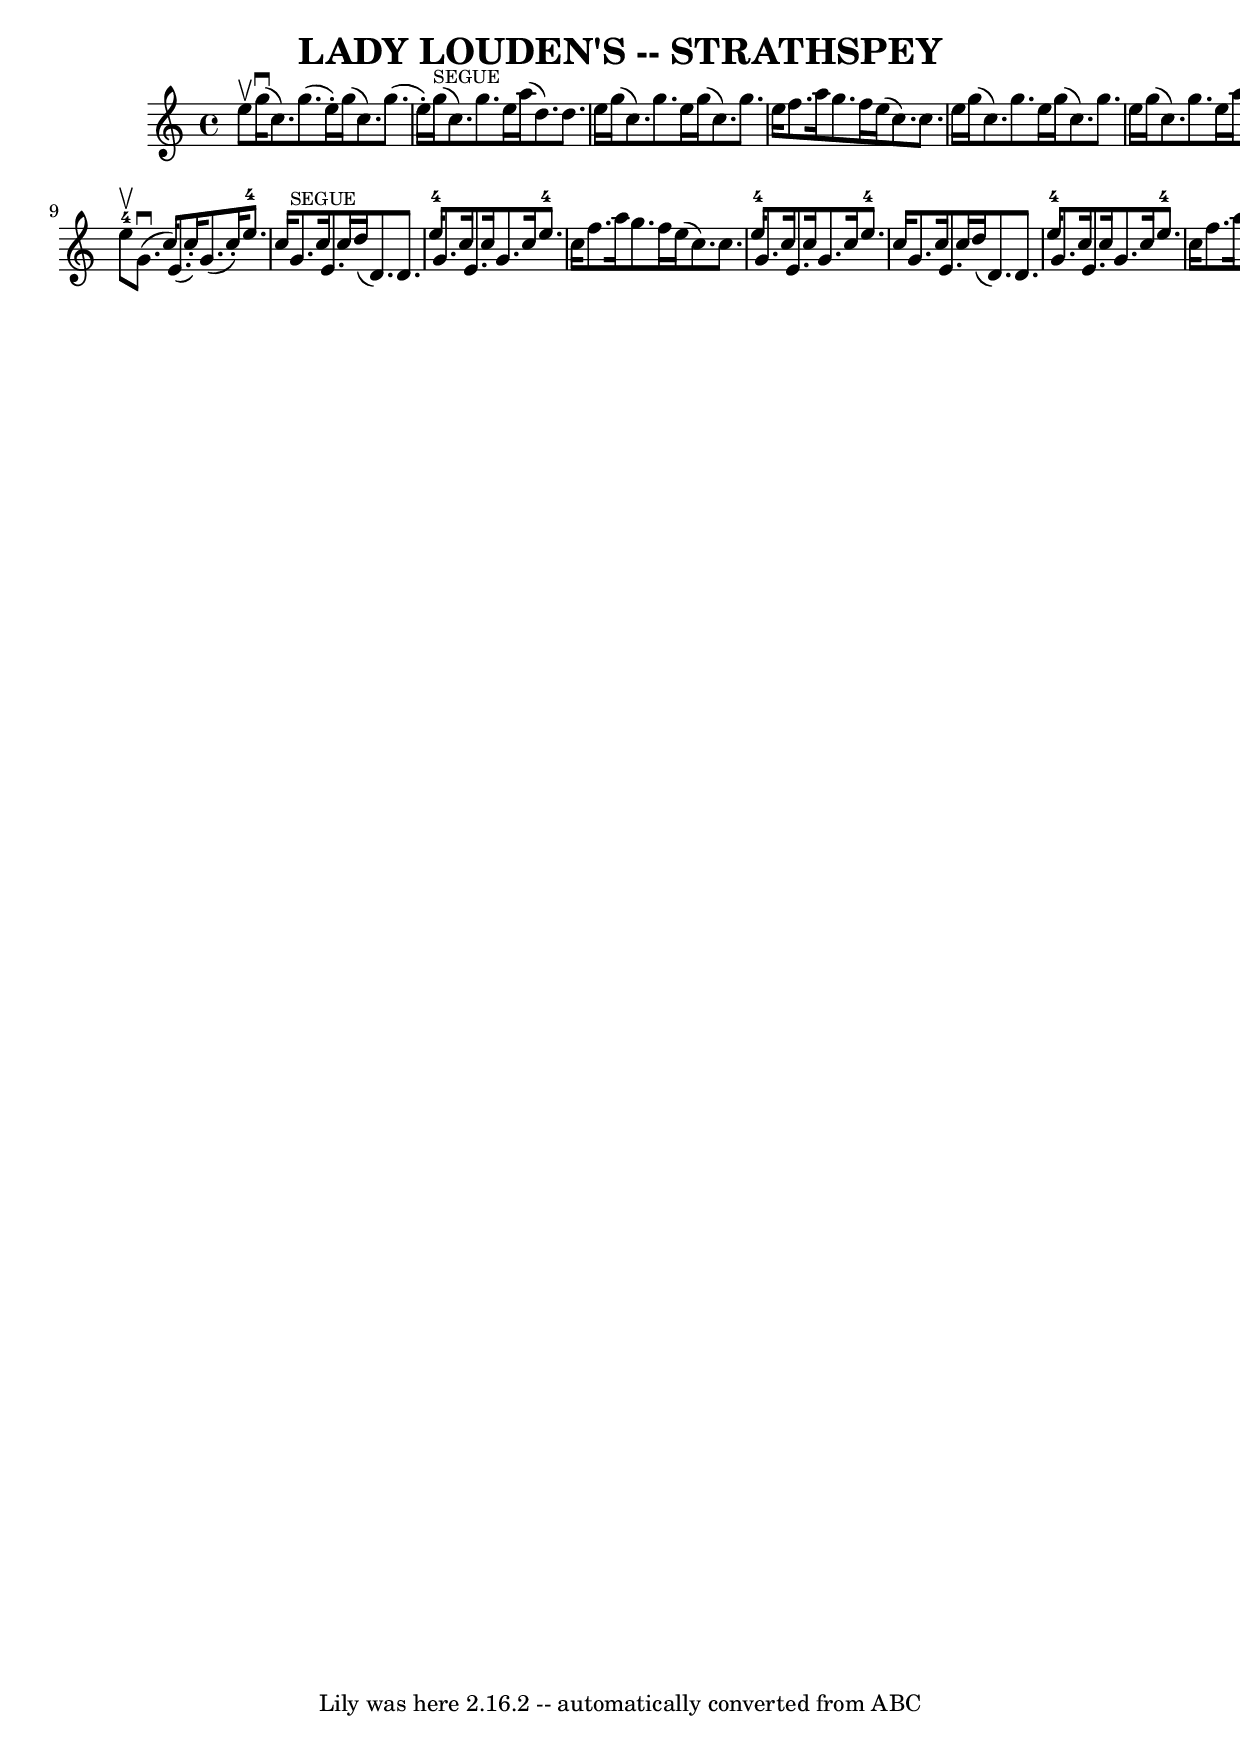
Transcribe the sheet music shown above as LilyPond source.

\version "2.16.2"
\include "Mammoth.ily"
\header {
  %% book = "Ryan's Mammoth Collection of Fiddle Tunes"
  crossRefNumber = "1"
  footnotes = ""
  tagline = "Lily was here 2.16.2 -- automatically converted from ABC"
  title = "LADY LOUDEN'S -- STRATHSPEY"

}
voicedefault =  {


  \override Staff.TimeSignature #'style = #'C
  \time 4/4 
  \key c \major
  e''8^\upbow       |
  g''16 (^\downbow   
  c''8.) g''8. (e''16-.) g''16 (c''8.) g''8. (e''16-.) 
  |
  g''16^\segue(c''8.) g''8. e''16 a''16 (d''8.-) d''8. e''16        |
  g''16 (c''8.) g''8. e''16    
  g''16 (c''8.) g''8. e''16    |
  f''8. a''16 g''8.    
  f''16 e''16 (c''8.) c''8. e''16    |
  |
  g''16 
  (c''8.) g''8. e''16 g''16 (c''8.) g''8. e''16    
  |
  g''16 (c''8.) g''8. e''16 a''16 (d''8.) d''8.  
  e''16        |
  g''16 (c''8.) g''8. e''16 g''16 (
  c''8.) g''8. e''16    |
  f''8. a''16 g''8. f''16    
  e''16 (c''8.) c''8    \bar "|." e''8-4^\upbow       |
  
  g'8. (^\downbow c''16) e'8. (c''16-.) g'8. (c''16-.)   
  e''8.-4 c''16    |
  g'8.^\segue c''16 e'8. c''16    
  d''16 (d'8.) d'8. e''16-4       |
  g'8. c''16 e'8.  
  c''16 g'8. c''16 e''8.-4 c''16    |
  f''8. a''16    
  g''8. f''16 e''16 (c''8.) c''8. e''16-4   |
  
  |
  g'8. c''16 e'8. c''16 g'8. c''16 e''8.-4   
  c''16    |
  g'8. c''16 e'8. c''16 d''16 (d'8.) d'8. 
  e''16-4       |
  g'8. c''16 e'8. c''16 g'8. c''16  
  e''8.-4 c''16    |
  f''8. a''16 g''8. f''16 e''16 (
  c''8.) c''8    \bar "|."   

}

\score{
  <<

    \context Staff="default"
    {
      \voicedefault 
      
    }

  >>
  \layout {
    
  }
  \midi {
  }

}
